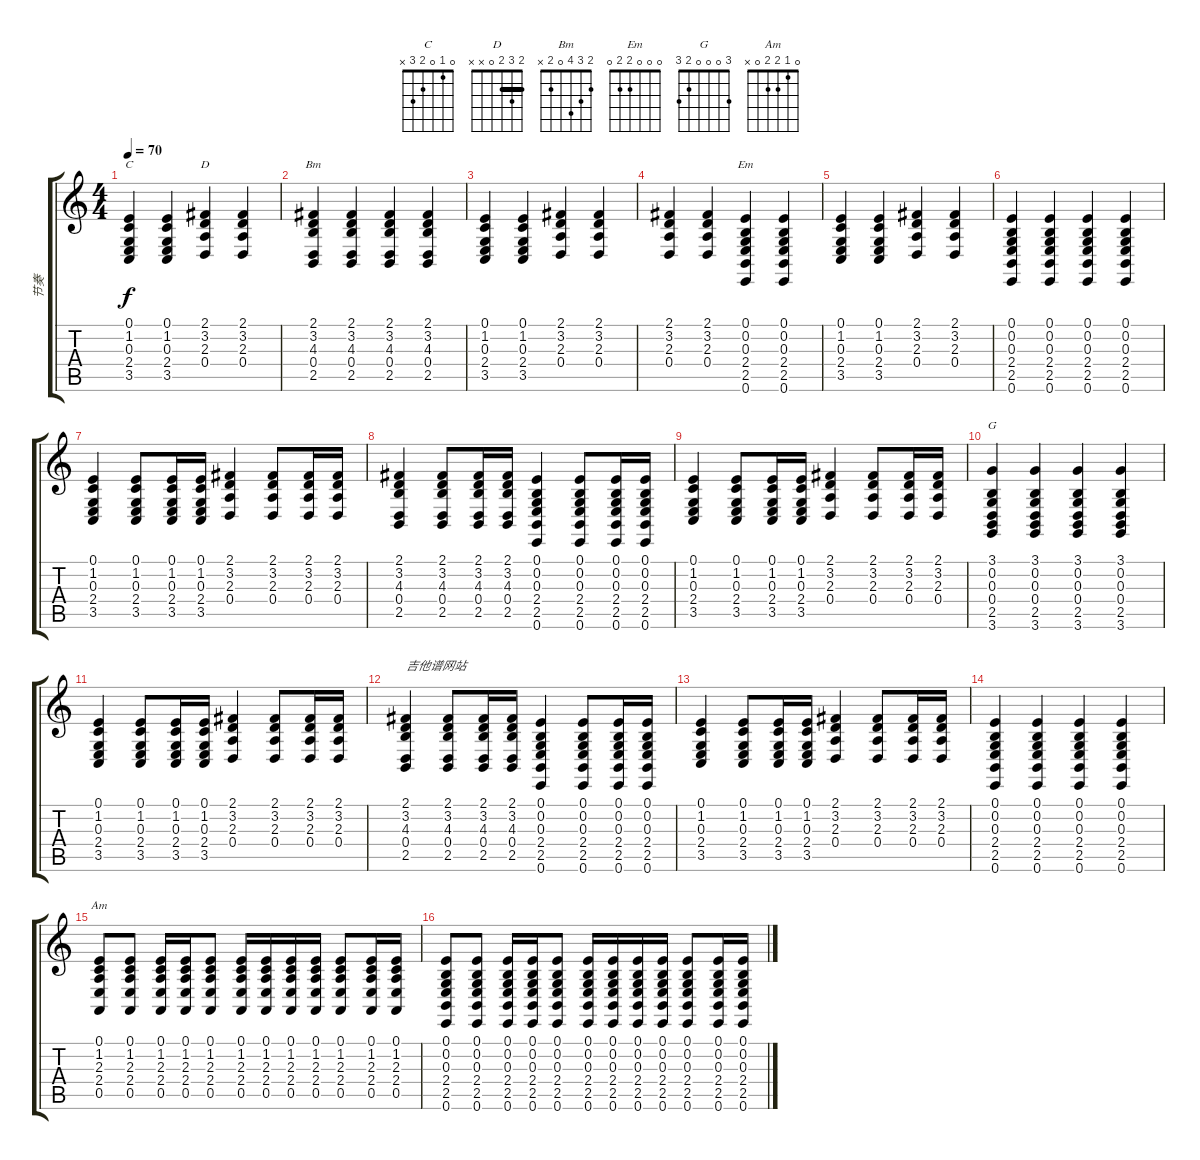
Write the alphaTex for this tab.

\track ("节奏" "节奏") {instrument acousticgrandpiano}
\staff {score tabs}
\tuning (E4 B3 G3 D3 A2 E2) {hide}
\chord ("C" 0 1 0 2 3 x)
\chord ("D" 2 3 2 0 x x) {barre 2}
\chord ("Bm" 2 3 4 0 2 x)
\chord ("Em" 0 0 0 2 2 0)
\chord ("G" 3 0 0 0 2 3)
\chord ("Am" 0 1 2 2 0 x)
\ts (4 4)
\tempo 70
\clef g2
\ks c
(0.1 1.2 0.3 2.4 3.5).4{ch "C" dy f} (0.1 1.2 0.3 2.4 3.5).4 (2.1 3.2 2.3 0.4).4{ch "D"} (2.1 3.2 2.3 0.4).4 |
(2.1 3.2 4.3 0.4 2.5).4{ch "Bm"} (2.1 3.2 4.3 0.4 2.5).4 (2.1 3.2 4.3 0.4 2.5).4 (2.1 3.2 4.3 0.4 2.5).4 |
(0.1 1.2 0.3 2.4 3.5).4 (0.1 1.2 0.3 2.4 3.5).4 (2.1 3.2 2.3 0.4).4 (2.1 3.2 2.3 0.4).4 |
(2.1 3.2 2.3 0.4).4 (2.1 3.2 2.3 0.4).4 (0.1 0.2 0.3 2.4 2.5 0.6).4{ch "Em"} (0.1 0.2 0.3 2.4 2.5 0.6).4 |
(0.1 1.2 0.3 2.4 3.5).4 (0.1 1.2 0.3 2.4 3.5).4 (2.1 3.2 2.3 0.4).4 (2.1 3.2 2.3 0.4).4 |
(0.1 0.2 0.3 2.4 2.5 0.6).4 (0.1 0.2 0.3 2.4 2.5 0.6).4 (0.1 0.2 0.3 2.4 2.5 0.6).4 (0.1 0.2 0.3 2.4 2.5 0.6).4 |
(0.1 1.2 0.3 2.4 3.5).4 (0.1 1.2 0.3 2.4 3.5).8 (0.1 1.2 0.3 2.4 3.5).16 (0.1 1.2 0.3 2.4 3.5).16 (2.1 3.2 2.3 0.4).4 (2.1 3.2 2.3 0.4).8 (2.1 3.2 2.3 0.4).16 (2.1 3.2 2.3 0.4).16 |
(2.1 3.2 4.3 0.4 2.5).4 (2.1 3.2 4.3 0.4 2.5).8 (2.1 3.2 4.3 0.4 2.5).16 (2.1 3.2 4.3 0.4 2.5).16 (0.1 0.2 0.3 2.4 2.5 0.6).4 (0.1 0.2 0.3 2.4 2.5 0.6).8 (0.1 0.2 0.3 2.4 2.5 0.6).16 (0.1 0.2 0.3 2.4 2.5 0.6).16 |
(0.1 1.2 0.3 2.4 3.5).4 (0.1 1.2 0.3 2.4 3.5).8 (0.1 1.2 0.3 2.4 3.5).16 (0.1 1.2 0.3 2.4 3.5).16 (2.1 3.2 2.3 0.4).4 (2.1 3.2 2.3 0.4).8 (2.1 3.2 2.3 0.4).16 (2.1 3.2 2.3 0.4).16 |
(3.1 0.2 0.3 0.4 2.5 3.6).4{ch "G"} (3.1 0.2 0.3 0.4 2.5 3.6).4 (3.1 0.2 0.3 0.4 2.5 3.6).4 (3.1 0.2 0.3 0.4 2.5 3.6).4 |
(0.1 1.2 0.3 2.4 3.5).4 (0.1 1.2 0.3 2.4 3.5).8 (0.1 1.2 0.3 2.4 3.5).16 (0.1 1.2 0.3 2.4 3.5).16 (2.1 3.2 2.3 0.4).4 (2.1 3.2 2.3 0.4).8 (2.1 3.2 2.3 0.4).16 (2.1 3.2 2.3 0.4).16 |
(2.1 3.2 4.3 0.4 2.5).4{txt "吉他谱网站"} (2.1 3.2 4.3 0.4 2.5).8 (2.1 3.2 4.3 0.4 2.5).16 (2.1 3.2 4.3 0.4 2.5).16 (0.1 0.2 0.3 2.4 2.5 0.6).4 (0.1 0.2 0.3 2.4 2.5 0.6).8 (0.1 0.2 0.3 2.4 2.5 0.6).16 (0.1 0.2 0.3 2.4 2.5 0.6).16 |
(0.1 1.2 0.3 2.4 3.5).4 (0.1 1.2 0.3 2.4 3.5).8 (0.1 1.2 0.3 2.4 3.5).16 (0.1 1.2 0.3 2.4 3.5).16 (2.1 3.2 2.3 0.4).4 (2.1 3.2 2.3 0.4).8 (2.1 3.2 2.3 0.4).16 (2.1 3.2 2.3 0.4).16 |
(0.1 0.2 0.3 2.4 2.5 0.6).4 (0.1 0.2 0.3 2.4 2.5 0.6).4 (0.1 0.2 0.3 2.4 2.5 0.6).4 (0.1 0.2 0.3 2.4 2.5 0.6).4 |
(0.1 1.2 2.3 2.4 0.5).8{ch "Am"} (0.1 1.2 2.3 2.4 0.5).8 (0.1 1.2 2.3 2.4 0.5).16 (0.1 1.2 2.3 2.4 0.5).16 (0.1 1.2 2.3 2.4 0.5).8 (0.1 1.2 2.3 2.4 0.5).16 (0.1 1.2 2.3 2.4 0.5).16 (0.1 1.2 2.3 2.4 0.5).16 (0.1 1.2 2.3 2.4 0.5).16 (0.1 1.2 2.3 2.4 0.5).8 (0.1 1.2 2.3 2.4 0.5).16 (0.1 1.2 2.3 2.4 0.5).16 |
(0.1 0.2 0.3 2.4 2.5 0.6).8 (0.1 0.2 0.3 2.4 2.5 0.6).8 (0.1 0.2 0.3 2.4 2.5 0.6).16 (0.1 0.2 0.3 2.4 2.5 0.6).16 (0.1 0.2 0.3 2.4 2.5 0.6).8 (0.1 0.2 0.3 2.4 2.5 0.6).16 (0.1 0.2 0.3 2.4 2.5 0.6).16 (0.1 0.2 0.3 2.4 2.5 0.6).16 (0.1 0.2 0.3 2.4 2.5 0.6).16 (0.1 0.2 0.3 2.4 2.5 0.6).8 (0.1 0.2 0.3 2.4 2.5 0.6).16 (0.1 0.2 0.3 2.4 2.5 0.6).16
